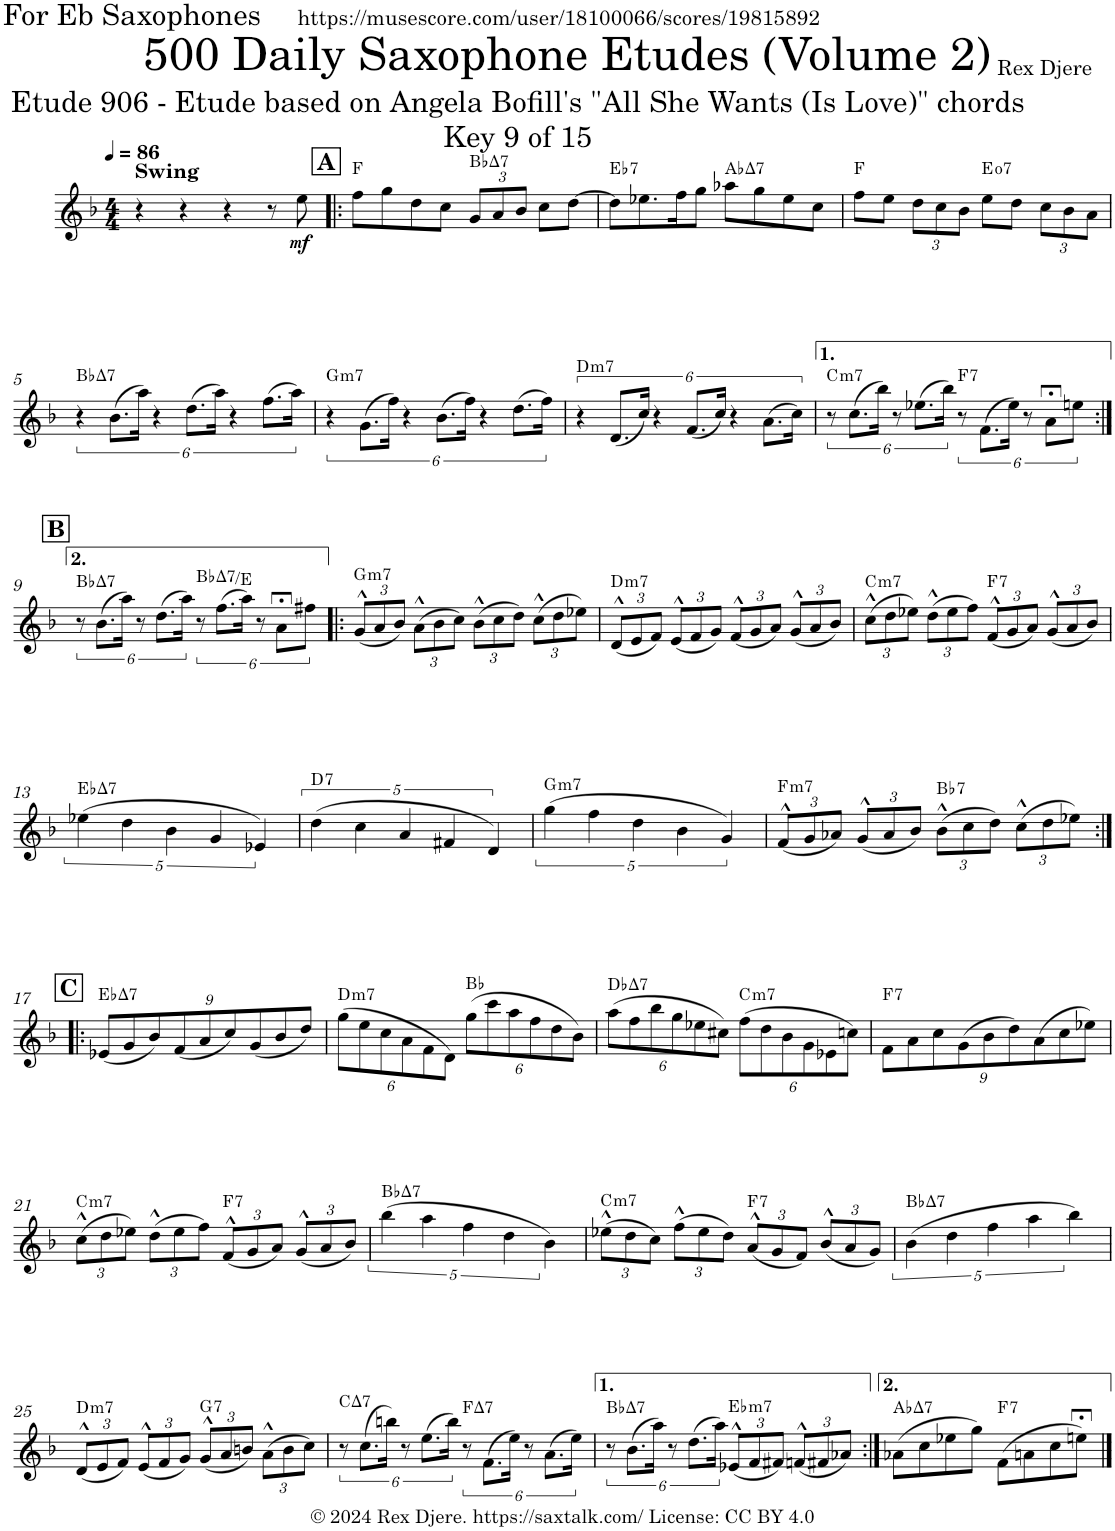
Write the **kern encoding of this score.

**kern	**dynam	**harte
*part1	*part1	*part1
*staff1	*staff1	*
*I"Alto Saxophone	*	*
*I'A. Sax.	*	*
*clefG2	*	*
*Trd5c9	*	*
*k[b-]	*	*
*M4/4	*	*
*MM86	*	*
=1	=1	=1
!LO:TX:a:B:t=Swing	!	!
4r	.	.
4r	.	.
4r	.	.
8r	.	.
!	!LO:DY:b	!
8ee\	mf	.
!!LO:REH:place=s1:a:B:cj:fs=14:t=A
=2!|:	=2!|:	=2!|:
8ff\L	.	F:maj
8gg\	.	.
8dd\	.	.
8cc\J	.	.
*Xbrackettup	*	*
!	!	!LO:H:kt=7
12g/L	.	Bb:maj7
12a/	.	.
12b-/J	.	.
8cc\L	.	.
[8dd\J	.	.
=3	=3	=3
!	!	!LO:H:kt=7
8dd\L]	.	Eb:7
8.ee-X\	.	.
16ff\K	.	.
8gg\J	.	.
!	!	!LO:H:kt=7
8aa-X\L	.	Ab:maj7
8gg\	.	.
8ee-\	.	.
8cc\J	.	.
=4	=4	=4
8ff\L	.	F:maj
8ee\J	.	.
12dd\L	.	.
12cc\	.	.
12b-\J	.	.
!	!	!LO:H:kt=7
8ee\L	.	E:dim7
8dd\J	.	.
12cc\L	.	.
12b-\	.	.
12a\J	.	.
!!LO:LB:g=z
=5	=5	=5
*brackettup	*	*
!	!	!LO:H:kt=7
6r	.	Bb:maj7
(12.b-\L	.	.
24aa\Jk)	.	.
6r	.	.
(12.dd\L	.	.
24aa\Jk)	.	.
6r	.	.
(12.ff\L	.	.
24aa\Jk)	.	.
=6	=6	=6
!	!	!LO:H:kt=m7
6r	.	G:min7
(12.g\L	.	.
24ff\Jk)	.	.
6r	.	.
(12.b-\L	.	.
24ff\Jk)	.	.
6r	.	.
(12.dd\L	.	.
24ff\Jk)	.	.
=7	=7	=7
!	!	!LO:H:kt=m7
6r	.	D:min7
(12.d/L	.	.
24cc/Jk)	.	.
6r	.	.
(12.f/L	.	.
24cc/Jk)	.	.
6r	.	.
(12.a\L	.	.
24cc\Jk)	.	.
=8	=8	=8
!	!	!LO:H:kt=m7
12r	.	C:min7
(12.cc\L	.	.
24bb-\Jk)	.	.
12r	.	.
(12.ee-X\L	.	.
24bb-\Jk)	.	.
!	!	!LO:H:kt=7
12r	.	F:7
(12.f\L	.	.
24ee-\Jk)	.	.
12r	.	.
12a;<\L	.	.
12een\J	.	.
!!LO:LB:g=z
!!LO:REH:place=s1:a:B:cj:fs=14:t=B
=9:|!	=9:|!	=9:|!
!	!	!LO:H:kt=7
12r	.	Bb:maj7
(12.b-\L	.	.
24aa\Jk)	.	.
12r	.	.
(12.dd\L	.	.
24aa\Jk)	.	.
!	!	!LO:H:kt=7
12r	.	Bb:maj7/#4
(12.ff\L	.	.
24aa\Jk)	.	.
12r	.	.
12a;<\L	.	.
12ff#X\J	.	.
=10!|:	=10!|:	=10!|:
*Xbrackettup	*	*
!	!	!LO:H:kt=m7
(12g^^/L	.	G:min7
12a/	.	.
12b-/J)	.	.
(12a^^\L	.	.
12b-\	.	.
12cc\J)	.	.
(12b-^^\L	.	.
12cc\	.	.
12dd\J)	.	.
(12cc^^\L	.	.
12dd\	.	.
12ee-X\J)	.	.
=11	=11	=11
!	!	!LO:H:kt=m7
(12d^^/L	.	D:min7
12e/	.	.
12f/J)	.	.
(12e^^/L	.	.
12f/	.	.
12g/J)	.	.
(12f^^/L	.	.
12g/	.	.
12a/J)	.	.
(12g^^/L	.	.
12a/	.	.
12b-/J)	.	.
=12	=12	=12
!	!	!LO:H:kt=m7
(12cc^^\L	.	C:min7
12dd\	.	.
12ee-X\J)	.	.
(12dd^^\L	.	.
12ee-\	.	.
12ff\J)	.	.
!	!	!LO:H:kt=7
(12f^^/L	.	F:7
12g/	.	.
12a/J)	.	.
(12g^^/L	.	.
12a/	.	.
12b-/J)	.	.
!!LO:LB:g=z
=13	=13	=13
*brackettup	*	*
!	!	!LO:H:kt=7
(5ee-X\	.	Eb:maj7
5dd\	.	.
5b-\	.	.
5g/	.	.
5e-X/)	.	.
=14	=14	=14
!	!	!LO:H:kt=7
(5dd\	.	D:7
5cc\	.	.
5a/	.	.
5f#X/	.	.
5d/)	.	.
=15	=15	=15
!	!	!LO:H:kt=m7
(5gg\	.	G:min7
5ff\	.	.
5dd\	.	.
5b-\	.	.
5g/)	.	.
=16	=16	=16
*Xbrackettup	*	*
!	!	!LO:H:kt=m7
(12f^^/L	.	F:min7
12g/	.	.
12a-X/J)	.	.
(12g^^/L	.	.
12a-/	.	.
12b-/J)	.	.
!	!	!LO:H:kt=7
(12b-^^\L	.	Bb:7
12cc\	.	.
12dd\J)	.	.
(12cc^^\L	.	.
12dd\	.	.
12ee-X\J)	.	.
!!LO:LB:g=z
!!LO:REH:place=s1:a:B:cj:fs=14:t=C
=17:|!|:	=17:|!|:	=17:|!|:
!	!	!LO:H:kt=7
(9e-X/L	.	Eb:maj7
9g/	.	.
9b-/)	.	.
(9f/	.	.
9a/	.	.
9cc/)	.	.
(9g/	.	.
9b-/	.	.
9dd/J)	.	.
=18	=18	=18
!	!	!LO:H:kt=m7
(12gg\L	.	D:min7
12ee\	.	.
12cc\	.	.
12a\	.	.
12f\	.	.
12d\J)	.	.
(12gg\L	.	Bb:maj
12ccc\	.	.
12aa\	.	.
12ff\	.	.
12dd\	.	.
12b-\J)	.	.
=19	=19	=19
!	!	!LO:H:kt=7
(12aa\L	.	Db:maj7
12ff\	.	.
12bb-\	.	.
12gg\	.	.
12ee-X\	.	.
12cc#X\J)	.	.
!	!	!LO:H:kt=m7
(12ff\L	.	C:min7
12dd\	.	.
12b-\	.	.
12g\	.	.
12e-X\	.	.
12ccn\J)	.	.
=20	=20	=20
!	!	!LO:H:kt=7
9f\L	.	F:7
9a\	.	.
9cc\	.	.
(9g\	.	.
9b-\	.	.
9dd\)	.	.
(9a\	.	.
9cc\	.	.
9ee-X\J)	.	.
!!LO:LB:g=z
=21	=21	=21
!	!	!LO:H:kt=m7
(12cc^^\L	.	C:min7
12dd\	.	.
12ee-X\J)	.	.
(12dd^^\L	.	.
12ee-\	.	.
12ff\J)	.	.
!	!	!LO:H:kt=7
(12f^^/L	.	F:7
12g/	.	.
12a/J)	.	.
(12g^^/L	.	.
12a/	.	.
12b-/J)	.	.
=22	=22	=22
*brackettup	*	*
!	!	!LO:H:kt=7
(5bb-\	.	Bb:maj7
5aa\	.	.
5ff\	.	.
5dd\	.	.
5b-\)	.	.
=23	=23	=23
*Xbrackettup	*	*
!	!	!LO:H:kt=m7
(12ee-X^^\L	.	C:min7
12dd\	.	.
12cc\J)	.	.
(12ff^^\L	.	.
12ee-\	.	.
12dd\J)	.	.
!	!	!LO:H:kt=7
(12a^^/L	.	F:7
12g/	.	.
12f/J)	.	.
(12b-^^/L	.	.
12a/	.	.
12g/J)	.	.
=24	=24	=24
*brackettup	*	*
!	!	!LO:H:kt=7
(5b-\	.	Bb:maj7
5dd\	.	.
5ff\	.	.
5aa\	.	.
5bb-\)	.	.
!!LO:LB:g=z
=25	=25	=25
*Xbrackettup	*	*
!	!	!LO:H:kt=m7
(12d^^/L	.	D:min7
12e/	.	.
12f/J)	.	.
(12e^^/L	.	.
12f/	.	.
12g/J)	.	.
!	!	!LO:H:kt=7
(12g^^/L	.	G:7
12a/	.	.
12bn/J)	.	.
(12a^^\L	.	.
12b\	.	.
12cc\J)	.	.
=26	=26	=26
*brackettup	*	*
!	!	!LO:H:kt=7
12r	.	C:maj7
(12.cc\L	.	.
24bbn\Jk)	.	.
12r	.	.
(12.ee\L	.	.
24bb\Jk)	.	.
!	!	!LO:H:kt=7
12r	.	F:maj7
(12.f\L	.	.
24ee\Jk)	.	.
12r	.	.
(12.a\L	.	.
24ee\Jk)	.	.
=27	=27	=27
!	!	!LO:H:kt=7
12r	.	Bb:maj7
(12.b-\L	.	.
24aa\Jk)	.	.
12r	.	.
(12.dd\L	.	.
24aa\Jk)	.	.
*Xbrackettup	*	*
!	!	!LO:H:kt=m7
(12e-X^^/L	.	Eb:min7
12f/	.	.
12f#X/J)	.	.
(12fn^^/L	.	.
12f#X/	.	.
12a-X/J)	.	.
=28:|!	=28:|!	=28:|!
!	!	!LO:H:kt=7
(8a-X\L	.	Ab:maj7
8cc\	.	.
8ee-X\	.	.
8gg\J)	.	.
!	!	!LO:H:kt=7
(8f\L	.	F:7
8an\	.	.
8cc\	.	.
8een;<\J)	.	.
==	==	==
*-	*-	*-
